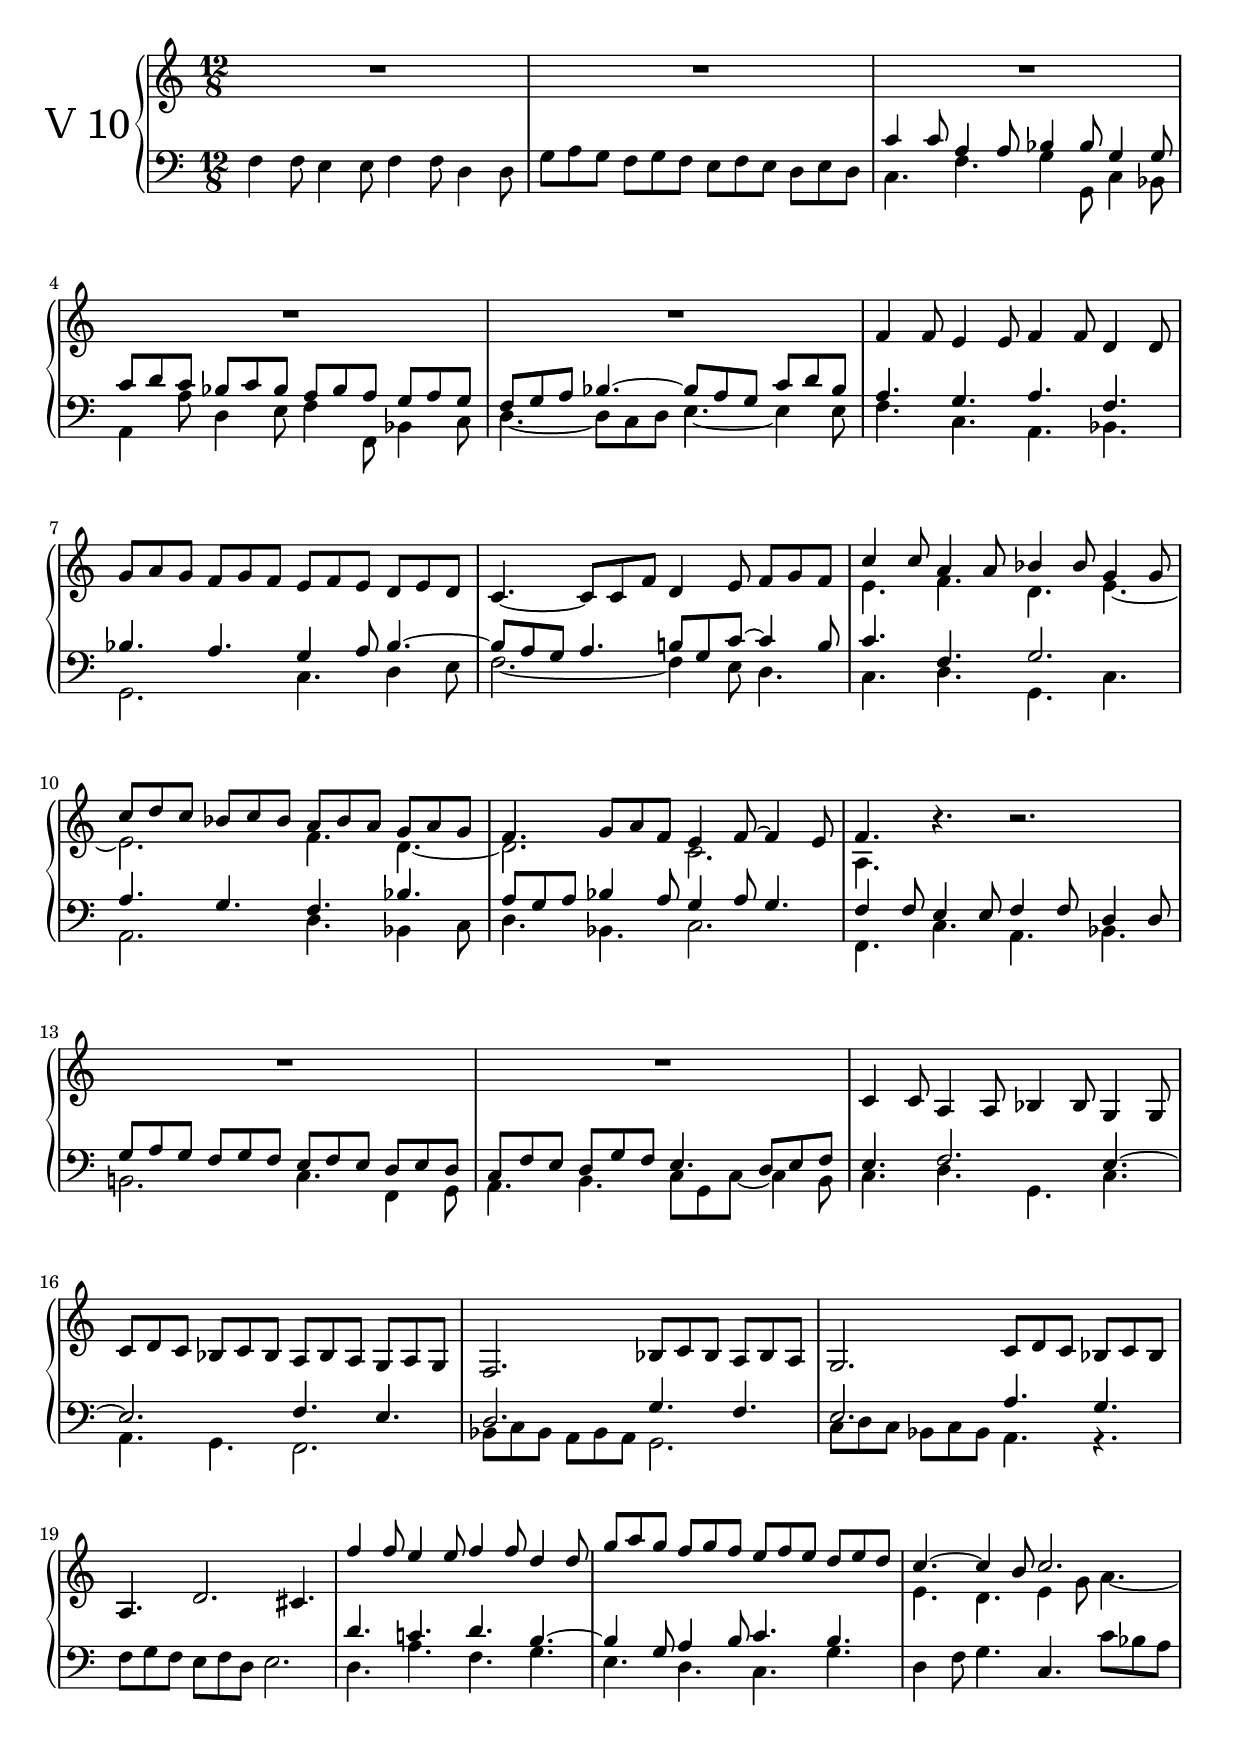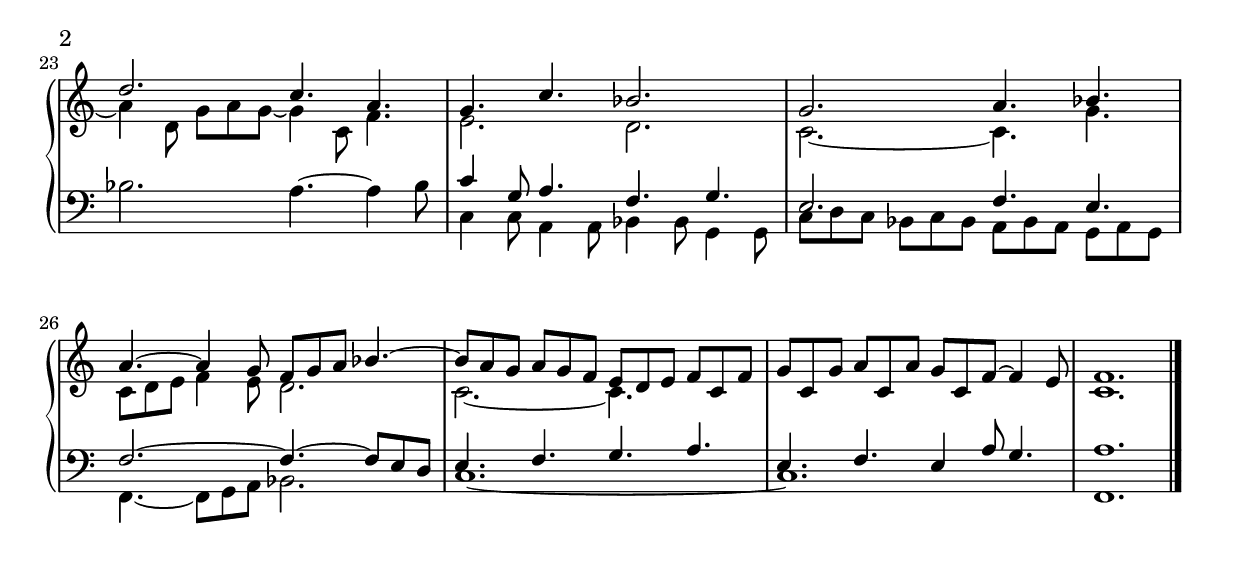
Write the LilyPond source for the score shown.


tracka = \relative c'' { 
  \time 12/8
    \oneVoice
    R1.
    R1.
    R1.
    R1.
    %% 5
    R1.
    s1.
    s1.
    s1.
    \voiceOne
    c4 c8 a4 a8 bes4 bes8 g4 g8
    %% 10
    c8 d c bes c bes a bes a g a g
    f4. g8 a f e4 f8~ f4 e8
    f4. b4.\rest b2.\rest
    \oneVoice
    R1.
    R1.
    \voiceOne
    %% 15
    s1.
    s1.
    s1.
    s1.
    s1.
    %% 20
    f'4 f8 e4 e8 f4 f8 d4 d8
    g a g f g f e f e d e d
    c4.~ c4 b8 c2.
    d c4. a
    g c bes2.
    %% 25
    g a4. bes
    a~ a4 g8 f g a bes4.~
    bes8 a g a g f e d e f c f 
    g c, g' a c, a' g c, f~ f4 e8
    f1.
    \bar "|."
}

trackb = \relative c { 
    s1.
    s1.
    s1.
    s1.
    %% 5
    s1.
    \oneVoice
    f'4 f8 e4 e8 f4 f8 d4 d8
    g a g f g f e f e d e d
    c4.~ c8 c f d4 e8 f g f
    \voiceTwo
    e4. f d e~
    %% 10
    e2. f4. d~
    d2. c
    a4. s4. s2.
    s1.
    s1.
    %% 15
    \oneVoice
    c4 c8 a4 a8 bes4 bes8 g4 g8
    c d c bes c bes a bes a g a g
    f2. bes8 c bes a bes a
    g2. c8 d c bes c bes
    a4. d2. cis4.
    \voiceTwo
    %% 20
    s1.
    s1.
    e4. d e4 g8 a4.~
    a4 d,8 g a g~ g4 c,8 f4.
    e2. d
    %% 25
    c2.~ c4. g'
    c,8 d e f4 e8 d2. 
    c~ c4. s4. 
    s1.
    c1.
}

trackc = \relative c { 
  \time 12/8
  \clef bass
    s1.
    s1.
    c'4 c8 a4 a8 bes4 bes8 g4 g8
    c8 d c bes c bes a bes a g a g
    %% 5
    f g a bes4.~ bes8 a g c d bes
    a4. g a f
    bes a g4 a8 bes4.~
    bes8 a g a4. b8 g c~ c4 b8
    c4. f, g2.
    %% 10
    a4. g f bes
    a8 g a bes4 a8 g4 a8 g4.
    f4 f8 e4 e8 f4 f8 d4 d8
    g a g f g f e f e d e d
    c f e d g f e4. d8 e f
    %% 15
    e4. f2. e4.~
    e2. f4. e
    d2. g4. f
    e2. a4. g
    s1.
    %% 20
    d'4. c! d b~
    b4 g8 a4 b8 c4. b
    s1.
    \oneVoice
    bes2. a4.~ a4 bes8
    \voiceOne
    c4 g8 a4. f g
    %% 25
    e2. f4. e
    f2.~ f4.~ f8 e d
    e4. f g a
    e f e4 a8 g4.
    a1.
}

trackd = \relative c { 
    f4 f8 e4 e8 f4 f8 d4 d8
    g a g f g f e f e d e d
    c4. f g4 g,8 c4 bes8
    a4 a'8 d,4 e8 f4 f,8 bes4 c8
    %% 5
    d4.~ d8 c d e4.~ e4 e8
    f4. c a bes
    g2. c4. d4 e8 
    f2.~ f4 e8 d4.
    c d g, c
    %% 10
    a2. d4. bes4 c8
    d4. bes c2.
    f,4. c' a bes
    b2. c4. f,4 g8
    a4. b c8 g c~ c4 b8
    %% 15
    c4. d g, c
    a g f2.
    bes8 c bes a bes a g2.
    c8 d c bes c bes a4. r4.
    f'8 g f e f d e2.
    %% 20
    d4. a' f g
    e4. d c g'
    \oneVoice
    d4 f8 g4. c, c'8 bes! a
    s1.
    \voiceTwo
    c,4 c8 a4 a8 bes4 bes8 g4 g8
    %% 25
    c8 d c bes c bes a bes a g a g
    f4.~ f8 g a bes2.
    c1.~
    c1.
    f,
}


\include "merge.ly"
\score
{
    \new PianoStaff <<
		\accidentalStyle "piano"

        \set PianoStaff.instrumentName = # "Ⅴ 10"
        \new Staff = "up" << { \tracka } \\ {\trackb} >>
        \new Staff = "down" << {\trackc } \\ {\trackd} >>
    >>
    \layout 
    {
        \context { \PianoStaff \override InstrumentName #'font-size = #5  }
		\context { \Staff \consists #merge-rests-engraver }
		\context { \Staff \consists #merge-mmrests-engraver }
        \context 
        {
            %\Score
            %\override SpacingSpanner.common-shortest-duration = #(ly:make-moment 1/8)
        }
    }
    \midi {\tempo 4=100}
}
